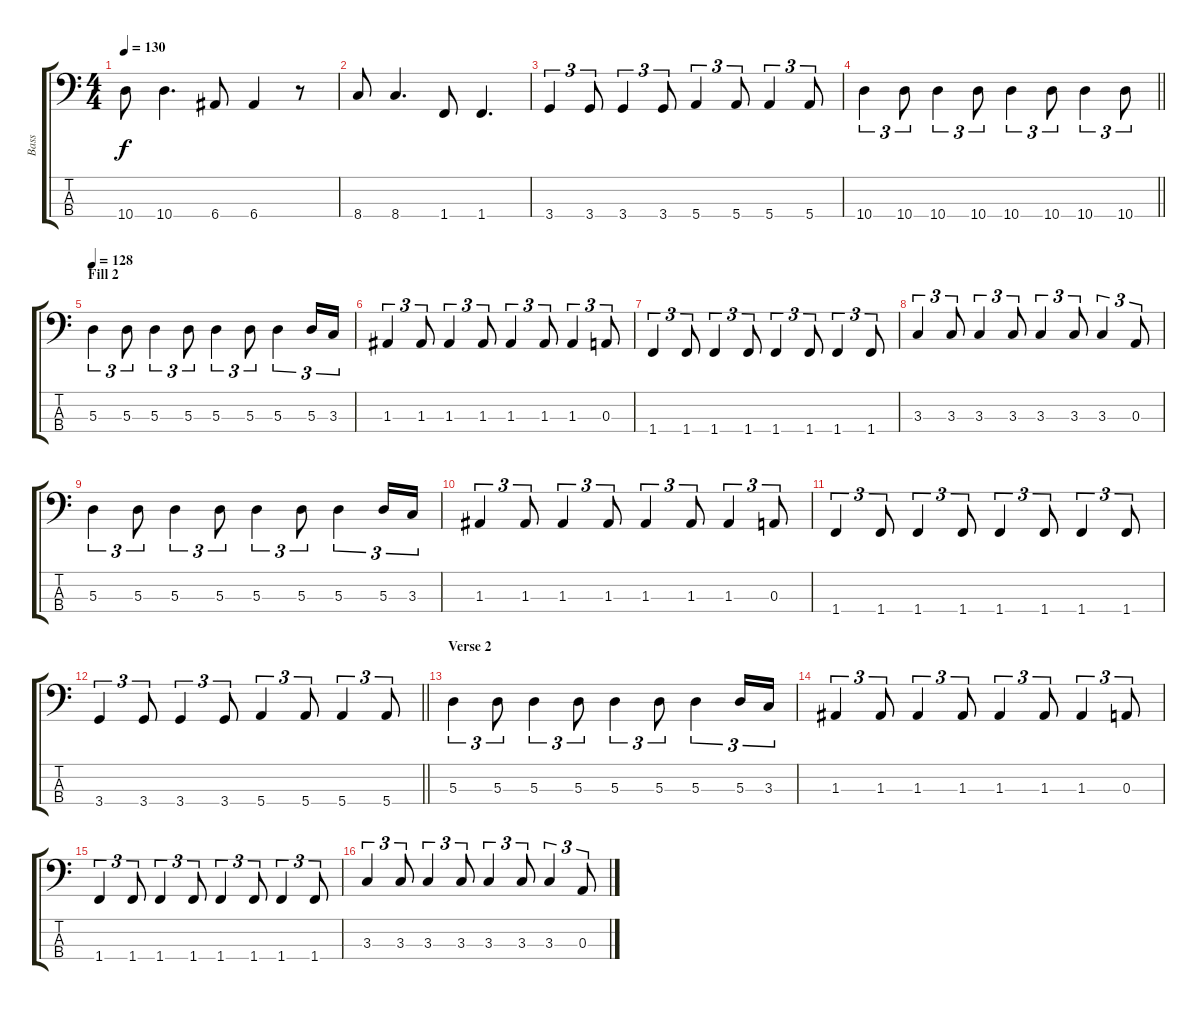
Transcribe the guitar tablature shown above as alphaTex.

\track ("Bass" "Bass") {instrument electricbassfinger}
\staff {score tabs}
\tuning (G2 D2 A1 E1) {hide}
\ts (4 4)
\tempo 130
\clef f4
\ks c
10.4.8{dy f} 10.4.4{d} 6.4.8 6.4.4 r.8 |
8.4.8 8.4.4{d} 1.4.8 1.4.4{d} |
3.4.4{tu (3 2)} 3.4.8{tu (3 2)} 3.4.4{tu (3 2)} 3.4.8{tu (3 2)} 5.4.4{tu (3 2)} 5.4.8{tu (3 2)} 5.4.4{tu (3 2)} 5.4.8{tu (3 2)} |
\barLineRight lightlight
10.4.4{tu (3 2)} 10.4.8{tu (3 2)} 10.4.4{tu (3 2)} 10.4.8{tu (3 2)} 10.4.4{tu (3 2)} 10.4.8{tu (3 2)} 10.4.4{tu (3 2)} 10.4.8{tu (3 2)} |
\section ("" "Fill 2")
\tempo 128
5.3.4{tu (3 2)} 5.3.8{tu (3 2)} 5.3.4{tu (3 2)} 5.3.8{tu (3 2)} 5.3.4{tu (3 2)} 5.3.8{tu (3 2)} 5.3.4{tu (3 2)} 5.3.16{tu (3 2)} 3.3.16{tu (3 2)} |
1.3.4{tu (3 2)} 1.3.8{tu (3 2)} 1.3.4{tu (3 2)} 1.3.8{tu (3 2)} 1.3.4{tu (3 2)} 1.3.8{tu (3 2)} 1.3.4{tu (3 2)} 0.3.8{tu (3 2)} |
1.4.4{tu (3 2)} 1.4.8{tu (3 2)} 1.4.4{tu (3 2)} 1.4.8{tu (3 2)} 1.4.4{tu (3 2)} 1.4.8{tu (3 2)} 1.4.4{tu (3 2)} 1.4.8{tu (3 2)} |
3.3.4{tu (3 2)} 3.3.8{tu (3 2)} 3.3.4{tu (3 2)} 3.3.8{tu (3 2)} 3.3.4{tu (3 2)} 3.3.8{tu (3 2)} 3.3.4{tu (3 2)} 0.3.8{tu (3 2)} |
5.3.4{tu (3 2)} 5.3.8{tu (3 2)} 5.3.4{tu (3 2)} 5.3.8{tu (3 2)} 5.3.4{tu (3 2)} 5.3.8{tu (3 2)} 5.3.4{tu (3 2)} 5.3.16{tu (3 2)} 3.3.16{tu (3 2)} |
1.3.4{tu (3 2)} 1.3.8{tu (3 2)} 1.3.4{tu (3 2)} 1.3.8{tu (3 2)} 1.3.4{tu (3 2)} 1.3.8{tu (3 2)} 1.3.4{tu (3 2)} 0.3.8{tu (3 2)} |
1.4.4{tu (3 2)} 1.4.8{tu (3 2)} 1.4.4{tu (3 2)} 1.4.8{tu (3 2)} 1.4.4{tu (3 2)} 1.4.8{tu (3 2)} 1.4.4{tu (3 2)} 1.4.8{tu (3 2)} |
\barLineRight lightlight
3.4.4{tu (3 2)} 3.4.8{tu (3 2)} 3.4.4{tu (3 2)} 3.4.8{tu (3 2)} 5.4.4{tu (3 2)} 5.4.8{tu (3 2)} 5.4.4{tu (3 2)} 5.4.8{tu (3 2)} |
\section ("" "Verse 2")
5.3.4{tu (3 2)} 5.3.8{tu (3 2)} 5.3.4{tu (3 2)} 5.3.8{tu (3 2)} 5.3.4{tu (3 2)} 5.3.8{tu (3 2)} 5.3.4{tu (3 2)} 5.3.16{tu (3 2)} 3.3.16{tu (3 2)} |
1.3.4{tu (3 2)} 1.3.8{tu (3 2)} 1.3.4{tu (3 2)} 1.3.8{tu (3 2)} 1.3.4{tu (3 2)} 1.3.8{tu (3 2)} 1.3.4{tu (3 2)} 0.3.8{tu (3 2)} |
1.4.4{tu (3 2)} 1.4.8{tu (3 2)} 1.4.4{tu (3 2)} 1.4.8{tu (3 2)} 1.4.4{tu (3 2)} 1.4.8{tu (3 2)} 1.4.4{tu (3 2)} 1.4.8{tu (3 2)} |
3.3.4{tu (3 2)} 3.3.8{tu (3 2)} 3.3.4{tu (3 2)} 3.3.8{tu (3 2)} 3.3.4{tu (3 2)} 3.3.8{tu (3 2)} 3.3.4{tu (3 2)} 0.3.8{tu (3 2)}
